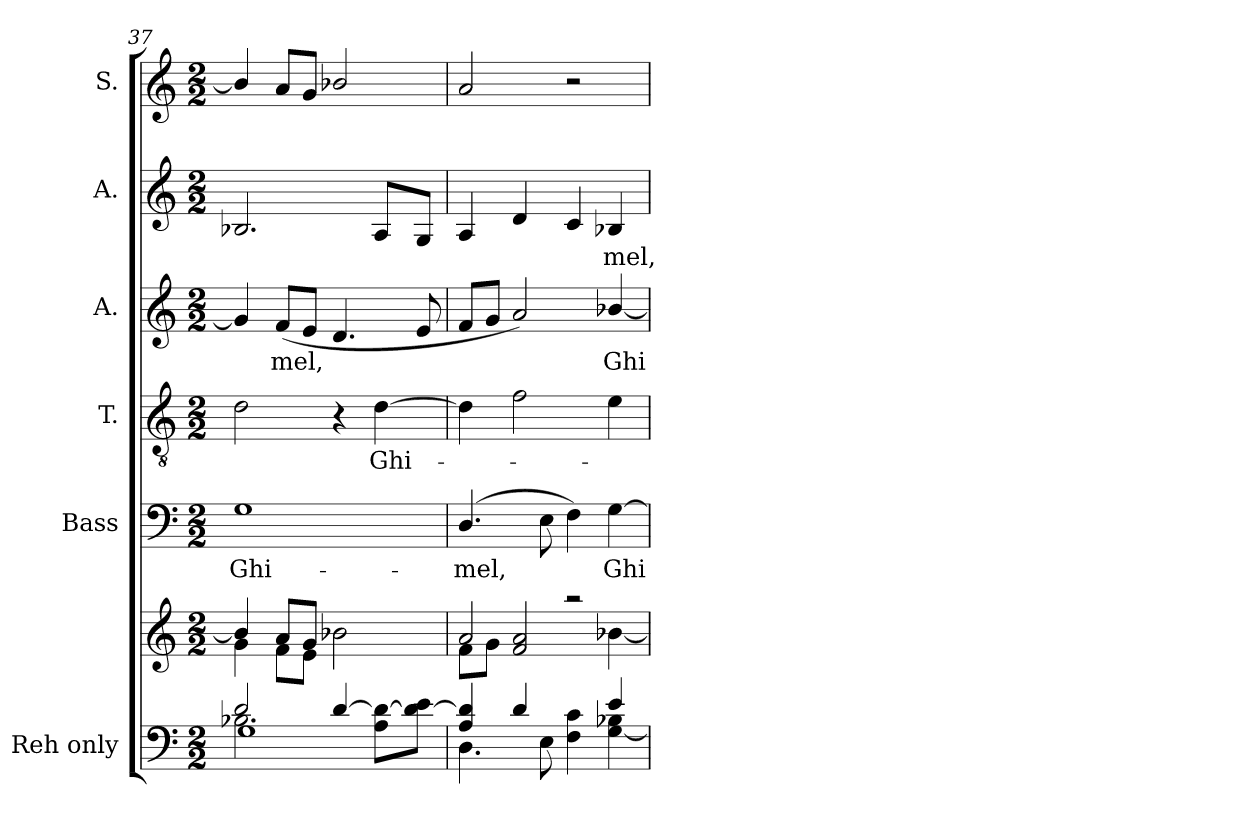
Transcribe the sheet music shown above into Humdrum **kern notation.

**kern	**kern	**kern	**text	**kern	**text	**kern	**text	**kern	**text	**kern	**text
*part6	*part6	*part5	*part5	*part4	*part4	*part3	*part3	*part2	*part2	*part1	*part1
*staff7	*staff6	*staff5	*staff5	*staff4	*staff4	*staff3	*staff3	*staff2	*staff2	*staff1	*staff1
*I"Reh only	*	*I"Bass	*	*I"T.	*	*I"A.	*	*I"A.	*	*I"S.	*
*	*	*I'B.	*	*	*	*	*	*	*	*	*
!!LO:LB:g=z
*clefF4	*clefG2	*clefF4	*	*clefGv2	*	*clefG2	*	*clefG2	*	*clefG2	*
*	*	*	*	*	*	*ITrd7c12	*	*ITrd7c12	*	*	*
*k[]	*k[]	*k[]	*	*k[]	*	*k[]	*	*k[]	*	*k[]	*
*C:	*C:	*C:	*	*C:	*	*C:	*	*C:	*	*C:	*
*M2/2	*M2/2	*M2/2	*	*M2/2	*	*M2/2	*	*M2/2	*	*M2/2	*
=37	=37	=37	=37	=37	=37	=37	=37	=37	=37	=37	=37
*^	*^	*	*	*	*	*	*	*	*	*	*
*	*^	*	*	*	*	*	*	*	*	*	*	*	*
!	!	!	!	!	!	!LO:LY:b	!	!	!	!	!	!	!	!
2d/	2.B-X\	1G	4b-/]	4g\	1G	Ghi-	2d\	.	4G/]	.	2.BB-X/	.	4b-/]	.
!	!	!	!	!	!	!	!	!	!	!LO:LY:b	!	!	!	!
.	.	.	8a/L	8f\L	.	.	.	.	(8F/L	-mel,	.	.	8a/L	.
.	.	.	8g/J	8e\J	.	.	.	.	8E/J	.	.	.	8g/J	.
[>4d/	.	.	2b-X\	2ryy	.	.	4r	.	4.D/	.	.	.	2b-X/	.
!	!	!	!	!	!	!	!	!LO:LY:b	!	!	!	!	!	!
8A\ 8d_\L	4ryy	.	.	.	.	.	[<4d\	Ghi-	.	.	8AA/L	.	.	.
8d_\ 8e\J	.	.	.	.	.	.	.	.	8E/	.	8GG/J	.	.	.
*	*v	*v	*	*	*	*	*	*	*	*	*	*	*	*
=38	=38	=38	=38	=38	=38	=38	=38	=38	=38	=38	=38	=38	=38
!	!	!	!	!	!LO:LY:b	!	!	!	!	!	!	!	!
4A/ 4d/]	4.D\	2a/	8f\L	(4.D/	-mel,	4d\]	.	8F/L	.	4AA/	.	2a/	.
.	.	.	8g\J	.	.	.	.	8G/J	.	.	.	.	.
4d/	.	.	2f/ 2a/	.	.	2f\	.	2A/)	.	4D/	.	.	.
.	8E\	.	.	8E\	.	.	.	.	.	.	.	.	.
4ryy	4F\ 4c\	2raa	.	4F\)	.	.	.	.	.	4C/	.	2r	.
!	!	!	!	!	!LO:LY:b	!	!	!	!LO:LY:b	!	!LO:LY:b	!	!
4e/	[<4G\ 4B-X\	.	[>4b-X\	[>4G\	Ghi-	4e\	.	[<4B-X/	Ghi-	4BB-X/	-mel,	.	.
*v	*v	*	*	*	*	*	*	*	*	*	*	*	*
*	*v	*v	*	*	*	*	*	*	*	*	*	*
=	=	=	=	=	=	=	=	=	=	=	=
*-	*-	*-	*-	*-	*-	*-	*-	*-	*-	*-	*-
